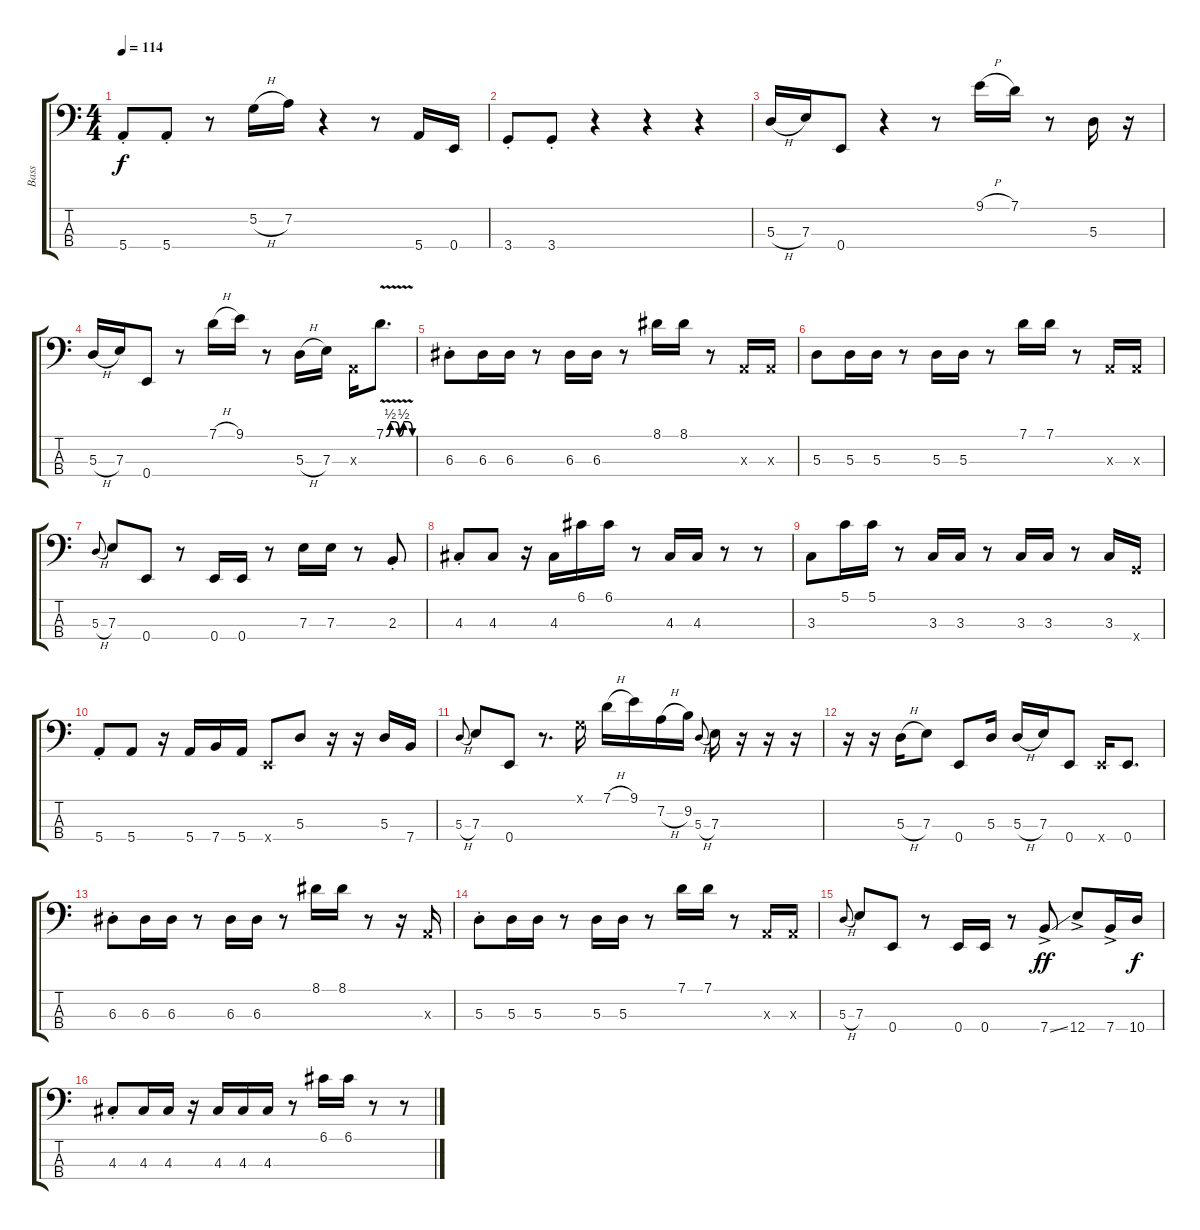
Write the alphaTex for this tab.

\track ("Bass" "Bass") {instrument electricbassfinger}
\staff {score tabs}
\tuning (G2 D2 A1 E1) {hide}
\ts (4 4)
\tempo 114
\clef f4
\ks c
5.4{st}.8{dy f} 5.4{st}.8 r.8 5.2{h}.16 7.2.16 r.4 r.8 5.4.16 0.4.16 |
3.4{st}.8 3.4{st}.8 r.4 r.4 r.4 |
5.3{h}.16 7.3.16 0.4.8 r.4 r.8 9.1{h}.16 7.1.16 r.8 5.3.16 r.16 |
5.3{h}.16 7.3.16 0.4.8 r.8 7.1{h}.16 9.1.16 r.8 5.3{h}.16 7.3.16 0.3{x}.16 7.1{be (custom 0 0 10 2 20 2 30 0 40 2 50 2 60 0) v}.8{d} |
6.3{st}.8 6.3.16 6.3.16 r.8 6.3.16 6.3.16 r.8 8.1.16 8.1.16 r.8 0.3{x}.16 0.3{x}.16 |
5.3.8 5.3.16 5.3.16 r.8 5.3.16 5.3.16 r.8 7.1.16 7.1.16 r.8 0.3{x}.16 0.3{x}.16 |
5.3{h}.8{gr onbeat} 7.3.8 0.4.8 r.8 0.4.16 0.4.16 r.8 7.3.16 7.3.16 r.8 2.3{st}.8 |
4.3{st}.8 4.3.8 r.16 4.3.16 6.1.16 6.1.16 r.8 4.3.16 4.3.16 r.8 r.8 |
3.3.8 5.1.16 5.1.16 r.8 3.3.16 3.3.16 r.8 3.3.16 3.3.16 r.8 3.3.16 3.4{x}.16 |
5.4{st}.8 5.4.8 r.16 5.4.16 7.4.16 5.4.16 0.4{x}.8 5.3.8 r.16 r.16 5.3.16 7.4.16 |
5.3{h}.8{gr onbeat} 7.3.8 0.4.8 r.8{d} 0.1{x}.16 7.1{h}.16 9.1.16 7.2{h}.16 9.2.16 5.3{h}.8{gr onbeat} 7.3.16 r.16 r.16 r.16 |
r.16 r.16 5.3{h}.16 7.3.8 0.4.8 5.3.16 5.3{h}.16 7.3.16 0.4.8 0.4{x}.16 0.4.8{d} |
6.3{st}.8 6.3.16 6.3.16 r.8 6.3.16 6.3.16 r.8 8.1.16 8.1.16 r.8 r.16 0.3{x}.16 |
5.3{st}.8 5.3.16 5.3.16 r.8 5.3.16 5.3.16 r.8 7.1.16 7.1.16 r.8 0.3{x}.16 0.3{x}.16 |
5.3{h}.8{gr onbeat} 7.3.8 0.4.8 r.8 0.4.16 0.4.16 r.8 7.4{ss ac}.8{dy ff} 12.4{ac}.8 7.4{ac}.16 10.4.16{dy f} |
4.3{st}.8 4.3.16 4.3.16 r.16 4.3.16 4.3.16 4.3.16 r.8 6.1.16 6.1.16 r.8 r.8
